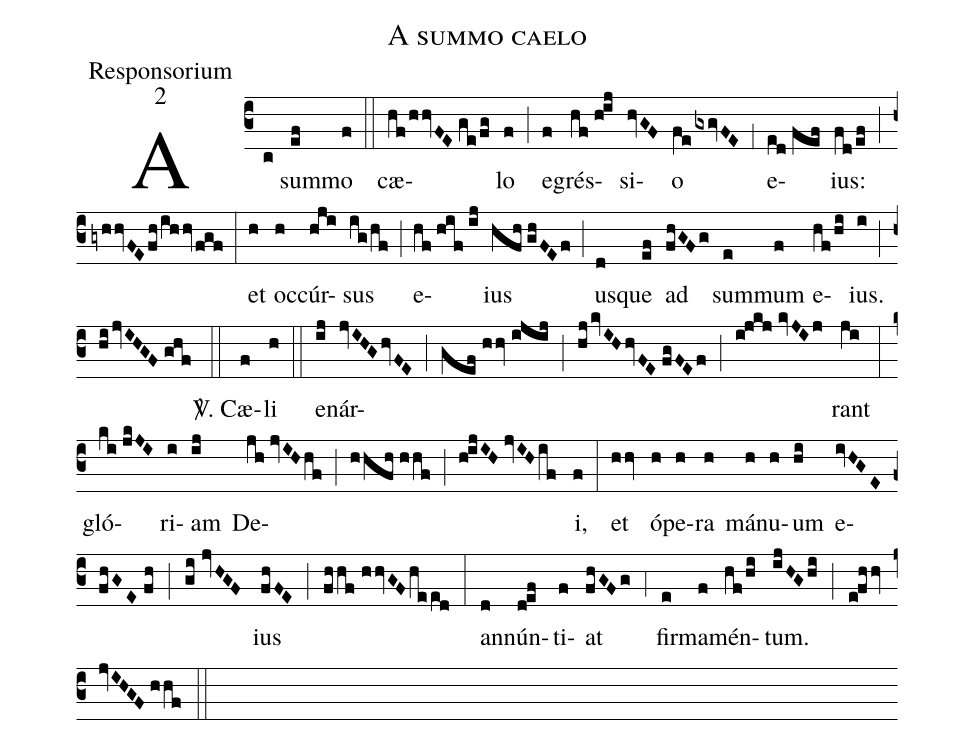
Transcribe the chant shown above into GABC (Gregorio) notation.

name:A summo caelo;
office-part:Responsorium;
mode:2;
%%
(c3) A(c) sum(ef)mo(f) (::)
cæ(hf/hhvFE//ge/fg)lo(f) (;) e(f)grés(hf//h!ij)si(hvGF)o(fe/gxgvFE) (,1) e(ed//fef)ius:(fd/ef) (;) (gyhhvFE/fh/ihhv/fgf) (:)
et(h) oc(h)cúr(hji)sus(ig/hf) (;) e(hf//hif//ij)ius(hfh//ghFEf) (;) us(d)que(ef) ad(fhGFg) sum(e)mum(f) e(hf/hi)ius.(i) (;) (hi/jvIHGF//ghf) (::)

<sp>V/</sp>. Cæ(f)li(h) (::)
e(ij)nár(jvIHG/hvFE)(;)(gef//hhv//ijij)(;)(hj/kvIH/hvFE//fgFEf)(;)(i!jkj//kvJIj)rant(ji) (:)
gló(ki//jkJI)ri(i)am(ij) De(jh//jvIH/hf)(;)(hhfh//hhf)(;)(h!ijIH//jvIH/if)i,(f) (:)
et(hhv) ó(h)pe(h)ra(h) má(h)nu(h)um(hi) e(ivHGE//fhGE//fh)(;)(gi//jvHGF)ius(fhFE) (;) (fhhf//hhvGF/heed) (:)
an(d)nún(d!ef)ti(f)at(fhGFg) (,4) fir(e)ma(f)mén(hf/hi)tum.(ijHG/hi) (;) (e!fhhv//jvIHGF//hhf) (::)
